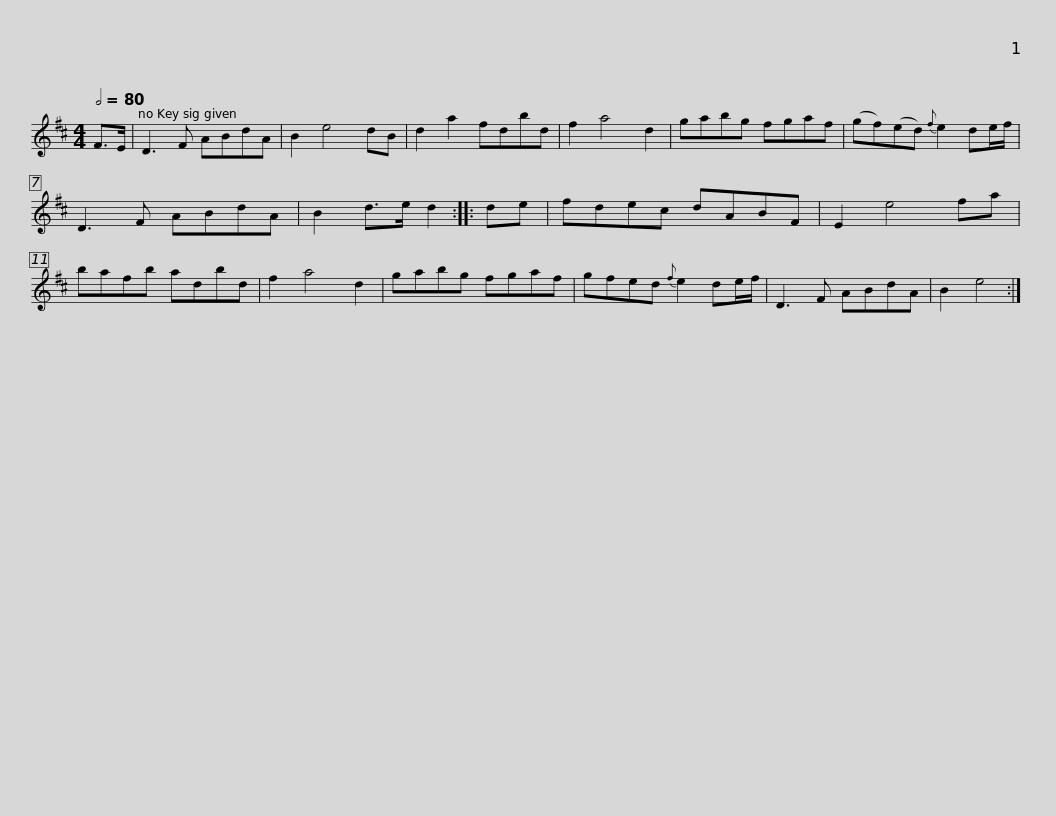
X:1
L:1/8
Q:1/2=80
M:4/4
I:linebreak $
K:D
V:1 treble
V:1
 F>E | D3 F ABdA | B2 e4 dB | d2 a2 fdbd | f2 a4 d2 |$ %5
 gabg fgaf | (gf)(ed){f} e2 de/f/ | D3 F ABdA | B2 d>e d2 ::$ de | %10
 fdec dABF | E2 e4 fa | bafb adbd | f2 a4 d2 |$ gabg fgaf | %15
 gfed{f} e2 de/f/ | D3 F ABdA | B2 e4 :| %18
